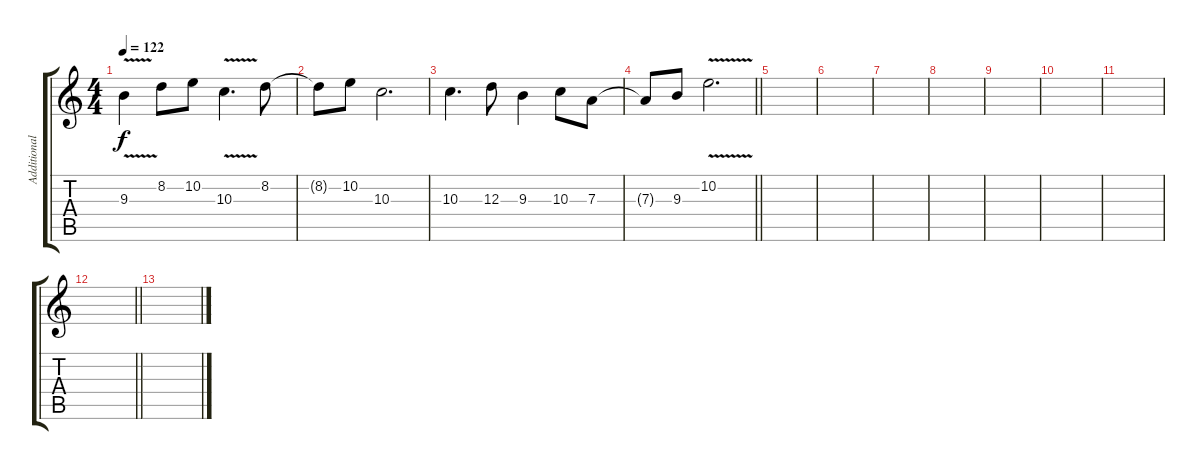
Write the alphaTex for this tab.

\track ("Additional Guitar" "Additional") {instrument distortionguitar}
\staff {score tabs}
\tuning (B3 Gb3 D3 A2 E2 B1) {hide}
\ts (4 4)
\tempo 122
\clef g2
\ks c
9.3{v}.4{dy f} 8.2.8 10.2.8 10.3{v}.4{d} 8.2.8 |
8.2{t}.8 10.2.8 10.3.2{d} |
10.3.4{d} 12.3.8 9.3.4 10.3.8 7.3.8 |
\barLineRight lightlight
7.3{t}.8 9.3.8 10.2{v}.2{d} |
\section ("" "")
|
|
|
|
|
|
|
\barLineRight lightlight
|
\section ("" "")
